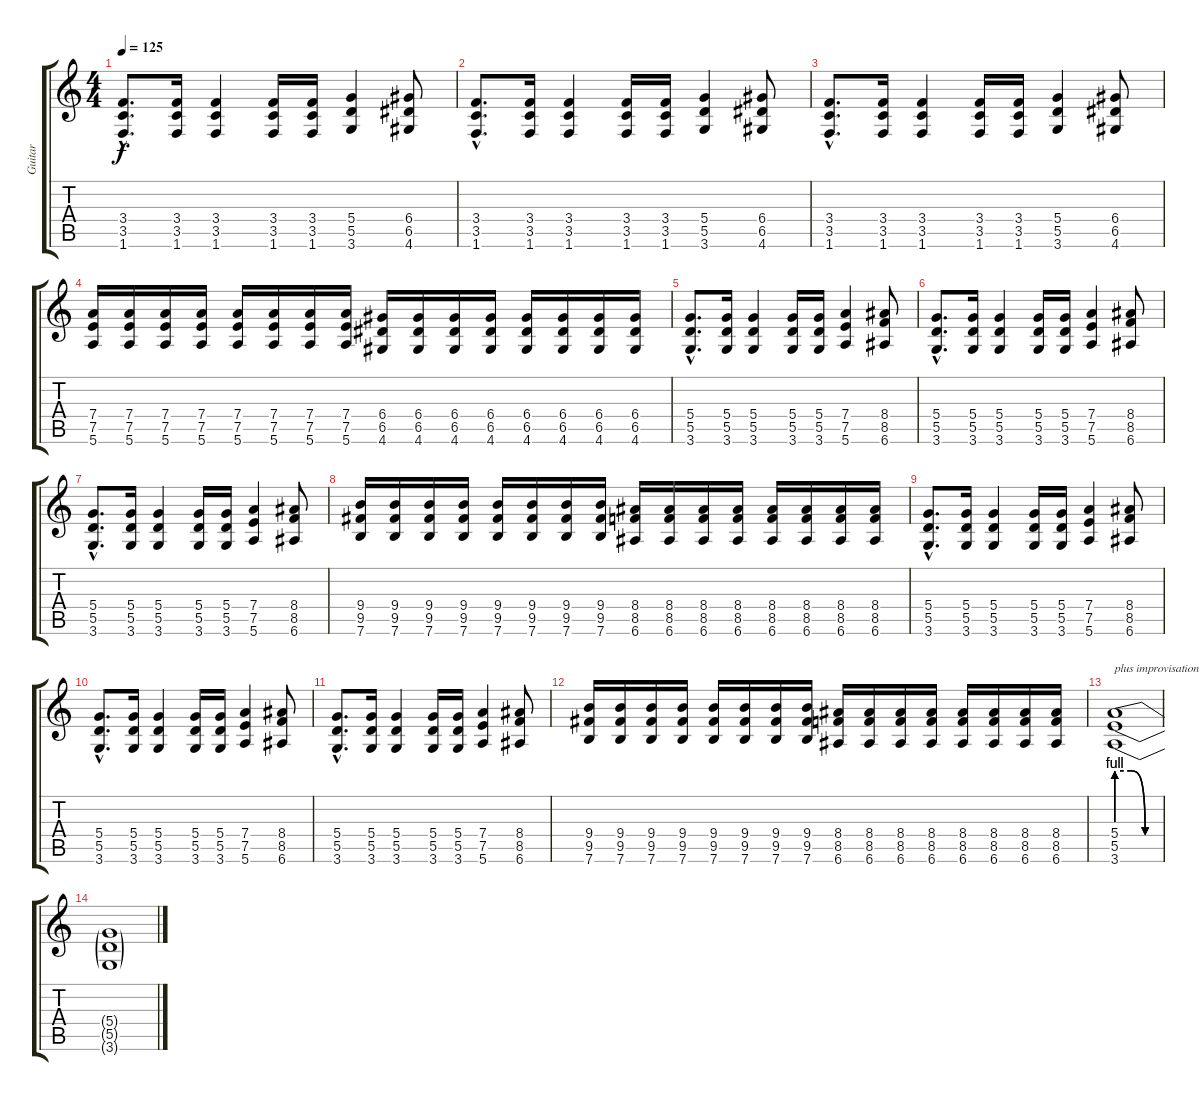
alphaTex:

\track ("Guitar" "Guitar") {instrument distortionguitar}
\staff {score tabs}
\tuning (E4 B3 G3 D3 A2 E2) {hide}
\ts (4 4)
\tempo 125
\clef g2
\ks c
(3.4{hac} 3.5{hac} 1.6{hac}).8{d dy f} (3.4 3.5 1.6).16 (3.4 3.5 1.6).4 (3.4 3.5 1.6).16 (3.4 3.5 1.6).16 (5.4 5.5 3.6).4 (6.4 6.5 4.6).8 |
(3.4{hac} 3.5{hac} 1.6{hac}).8{d} (3.4 3.5 1.6).16 (3.4 3.5 1.6).4 (3.4 3.5 1.6).16 (3.4 3.5 1.6).16 (5.4 5.5 3.6).4 (6.4 6.5 4.6).8 |
(3.4{hac} 3.5{hac} 1.6{hac}).8{d} (3.4 3.5 1.6).16 (3.4 3.5 1.6).4 (3.4 3.5 1.6).16 (3.4 3.5 1.6).16 (5.4 5.5 3.6).4 (6.4 6.5 4.6).8 |
(7.4 7.5 5.6).16 (7.4 7.5 5.6).16 (7.4 7.5 5.6).16 (7.4 7.5 5.6).16 (7.4 7.5 5.6).16 (7.4 7.5 5.6).16 (7.4 7.5 5.6).16 (7.4 7.5 5.6).16 (6.4 6.5 4.6).16 (6.4 6.5 4.6).16 (6.4 6.5 4.6).16 (6.4 6.5 4.6).16 (6.4 6.5 4.6).16 (6.4 6.5 4.6).16 (6.4 6.5 4.6).16 (6.4 6.5 4.6).16 |
(5.4{hac} 5.5{hac} 3.6{hac}).8{d} (5.4 5.5 3.6).16 (5.4 5.5 3.6).4 (5.4 5.5 3.6).16 (5.4 5.5 3.6).16 (7.4 7.5 5.6).4 (8.4 8.5 6.6).8 |
(5.4{hac} 5.5{hac} 3.6{hac}).8{d} (5.4 5.5 3.6).16 (5.4 5.5 3.6).4 (5.4 5.5 3.6).16 (5.4 5.5 3.6).16 (7.4 7.5 5.6).4 (8.4 8.5 6.6).8 |
(5.4{hac} 5.5{hac} 3.6{hac}).8{d} (5.4 5.5 3.6).16 (5.4 5.5 3.6).4 (5.4 5.5 3.6).16 (5.4 5.5 3.6).16 (7.4 7.5 5.6).4 (8.4 8.5 6.6).8 |
(9.4 9.5 7.6).16 (9.4 9.5 7.6).16 (9.4 9.5 7.6).16 (9.4 9.5 7.6).16 (9.4 9.5 7.6).16 (9.4 9.5 7.6).16 (9.4 9.5 7.6).16 (9.4 9.5 7.6).16 (8.4 8.5 6.6).16 (8.4 8.5 6.6).16 (8.4 8.5 6.6).16 (8.4 8.5 6.6).16 (8.4 8.5 6.6).16 (8.4 8.5 6.6).16 (8.4 8.5 6.6).16 (8.4 8.5 6.6).16 |
(5.4{hac} 5.5{hac} 3.6{hac}).8{d} (5.4 5.5 3.6).16 (5.4 5.5 3.6).4 (5.4 5.5 3.6).16 (5.4 5.5 3.6).16 (7.4 7.5 5.6).4 (8.4 8.5 6.6).8 |
(5.4{hac} 5.5{hac} 3.6{hac}).8{d} (5.4 5.5 3.6).16 (5.4 5.5 3.6).4 (5.4 5.5 3.6).16 (5.4 5.5 3.6).16 (7.4 7.5 5.6).4 (8.4 8.5 6.6).8 |
(5.4{hac} 5.5{hac} 3.6{hac}).8{d} (5.4 5.5 3.6).16 (5.4 5.5 3.6).4 (5.4 5.5 3.6).16 (5.4 5.5 3.6).16 (7.4 7.5 5.6).4 (8.4 8.5 6.6).8 |
(9.4 9.5 7.6).16 (9.4 9.5 7.6).16 (9.4 9.5 7.6).16 (9.4 9.5 7.6).16 (9.4 9.5 7.6).16 (9.4 9.5 7.6).16 (9.4 9.5 7.6).16 (9.4 9.5 7.6).16 (8.4 8.5 6.6).16 (8.4 8.5 6.6).16 (8.4 8.5 6.6).16 (8.4 8.5 6.6).16 (8.4 8.5 6.6).16 (8.4 8.5 6.6).16 (8.4 8.5 6.6).16 (8.4 8.5 6.6).16 |
(5.4{be (custom 0 4 20 4 40 0 60 0)} 5.5{be (custom 0 4 20 4 40 0 60 0)} 3.6{be (custom 0 4 20 4 40 0 60 0)}).1{txt "plus improvisation finale si vous ëtes inspirés"} |
(5.4{t} 5.5{t} 3.6{t}).1
